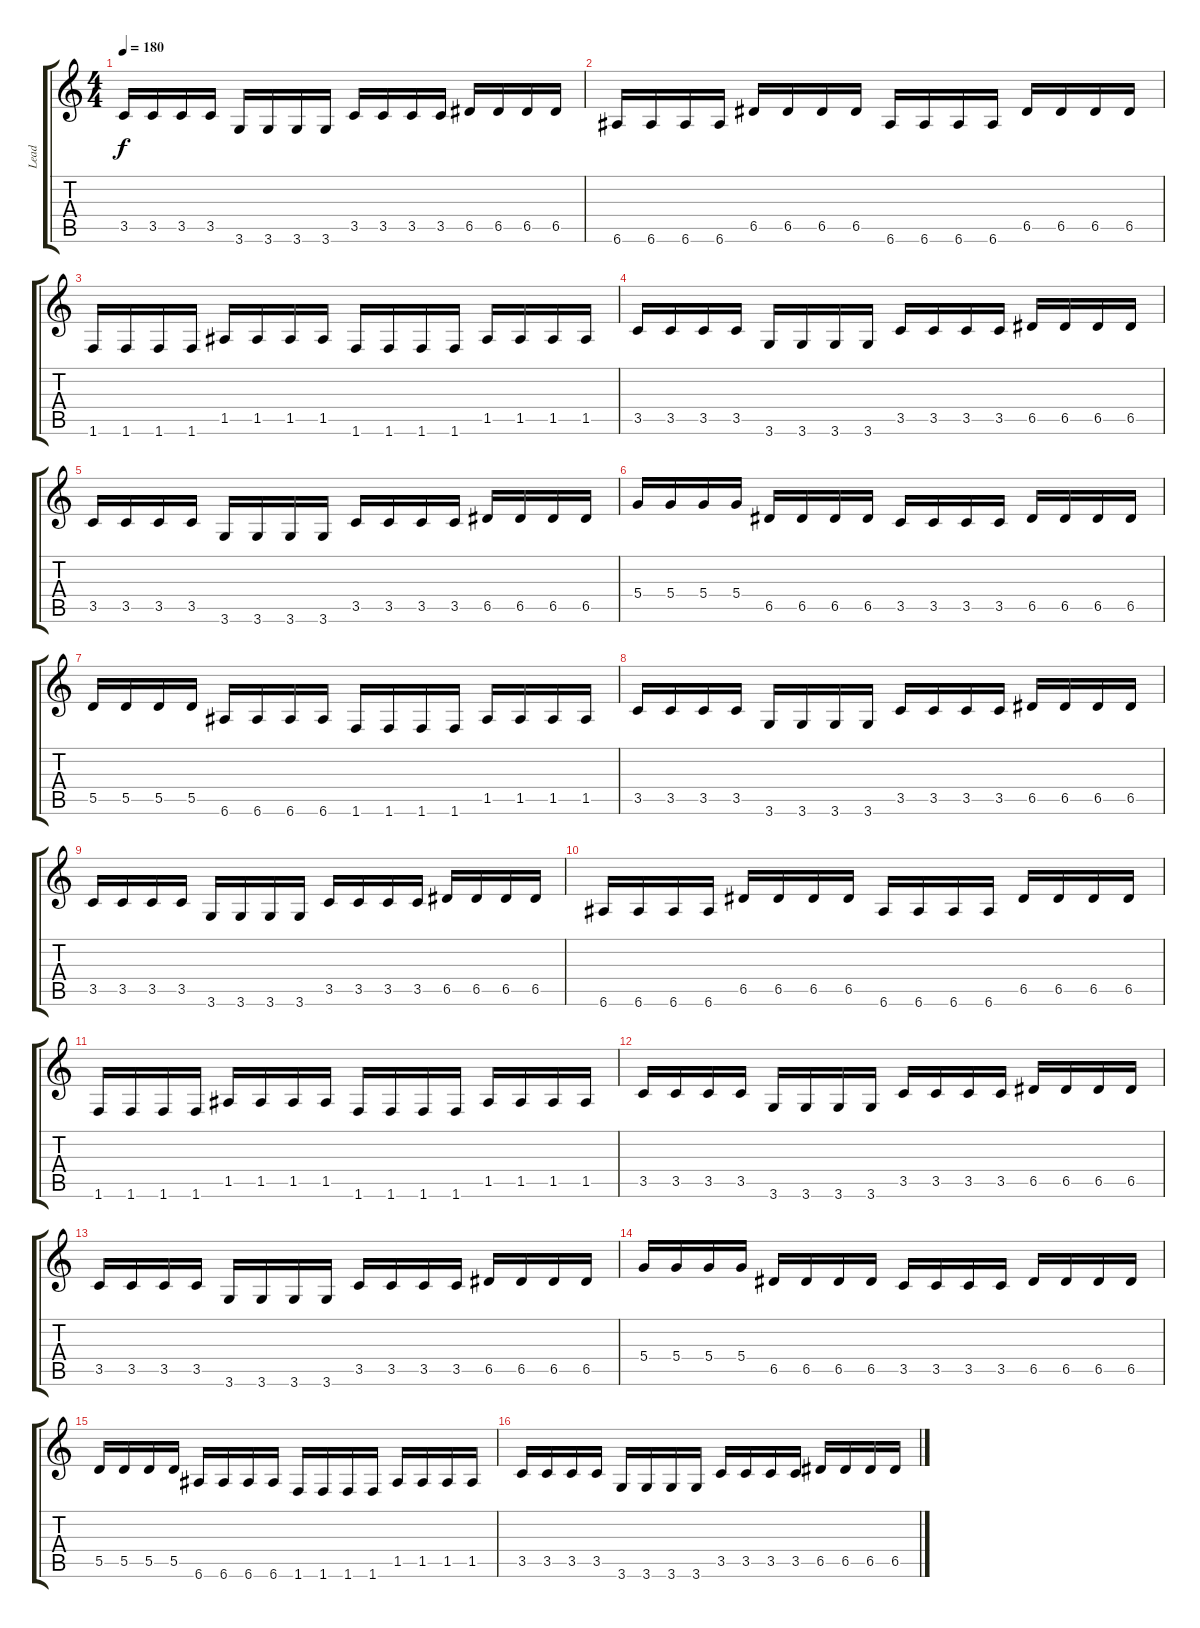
\track ("Lead" "Lead") {instrument distortionguitar}
\staff {score tabs}
\tuning (E4 B3 G3 D3 A2 E2) {hide}
\ts (4 4)
\tempo 180
\clef g2
\ks c
3.5.16{dy f} 3.5.16 3.5.16 3.5.16 3.6.16 3.6.16 3.6.16 3.6.16 3.5.16 3.5.16 3.5.16 3.5.16 6.5.16 6.5.16 6.5.16 6.5.16 |
6.6.16 6.6.16 6.6.16 6.6.16 6.5.16 6.5.16 6.5.16 6.5.16 6.6.16 6.6.16 6.6.16 6.6.16 6.5.16 6.5.16 6.5.16 6.5.16 |
1.6.16 1.6.16 1.6.16 1.6.16 1.5.16 1.5.16 1.5.16 1.5.16 1.6.16 1.6.16 1.6.16 1.6.16 1.5.16 1.5.16 1.5.16 1.5.16 |
3.5.16 3.5.16 3.5.16 3.5.16 3.6.16 3.6.16 3.6.16 3.6.16 3.5.16 3.5.16 3.5.16 3.5.16 6.5.16 6.5.16 6.5.16 6.5.16 |
3.5.16 3.5.16 3.5.16 3.5.16 3.6.16 3.6.16 3.6.16 3.6.16 3.5.16 3.5.16 3.5.16 3.5.16 6.5.16 6.5.16 6.5.16 6.5.16 |
5.4.16 5.4.16 5.4.16 5.4.16 6.5.16 6.5.16 6.5.16 6.5.16 3.5.16 3.5.16 3.5.16 3.5.16 6.5.16 6.5.16 6.5.16 6.5.16 |
5.5.16 5.5.16 5.5.16 5.5.16 6.6.16 6.6.16 6.6.16 6.6.16 1.6.16 1.6.16 1.6.16 1.6.16 1.5.16 1.5.16 1.5.16 1.5.16 |
3.5.16 3.5.16 3.5.16 3.5.16 3.6.16 3.6.16 3.6.16 3.6.16 3.5.16 3.5.16 3.5.16 3.5.16 6.5.16 6.5.16 6.5.16 6.5.16 |
3.5.16 3.5.16 3.5.16 3.5.16 3.6.16 3.6.16 3.6.16 3.6.16 3.5.16 3.5.16 3.5.16 3.5.16 6.5.16 6.5.16 6.5.16 6.5.16 |
6.6.16 6.6.16 6.6.16 6.6.16 6.5.16 6.5.16 6.5.16 6.5.16 6.6.16 6.6.16 6.6.16 6.6.16 6.5.16 6.5.16 6.5.16 6.5.16 |
1.6.16 1.6.16 1.6.16 1.6.16 1.5.16 1.5.16 1.5.16 1.5.16 1.6.16 1.6.16 1.6.16 1.6.16 1.5.16 1.5.16 1.5.16 1.5.16 |
3.5.16 3.5.16 3.5.16 3.5.16 3.6.16 3.6.16 3.6.16 3.6.16 3.5.16 3.5.16 3.5.16 3.5.16 6.5.16 6.5.16 6.5.16 6.5.16 |
3.5.16 3.5.16 3.5.16 3.5.16 3.6.16 3.6.16 3.6.16 3.6.16 3.5.16 3.5.16 3.5.16 3.5.16 6.5.16 6.5.16 6.5.16 6.5.16 |
5.4.16 5.4.16 5.4.16 5.4.16 6.5.16 6.5.16 6.5.16 6.5.16 3.5.16 3.5.16 3.5.16 3.5.16 6.5.16 6.5.16 6.5.16 6.5.16 |
5.5.16 5.5.16 5.5.16 5.5.16 6.6.16 6.6.16 6.6.16 6.6.16 1.6.16 1.6.16 1.6.16 1.6.16 1.5.16 1.5.16 1.5.16 1.5.16 |
3.5.16 3.5.16 3.5.16 3.5.16 3.6.16 3.6.16 3.6.16 3.6.16 3.5.16 3.5.16 3.5.16 3.5.16 6.5.16 6.5.16 6.5.16 6.5.16
